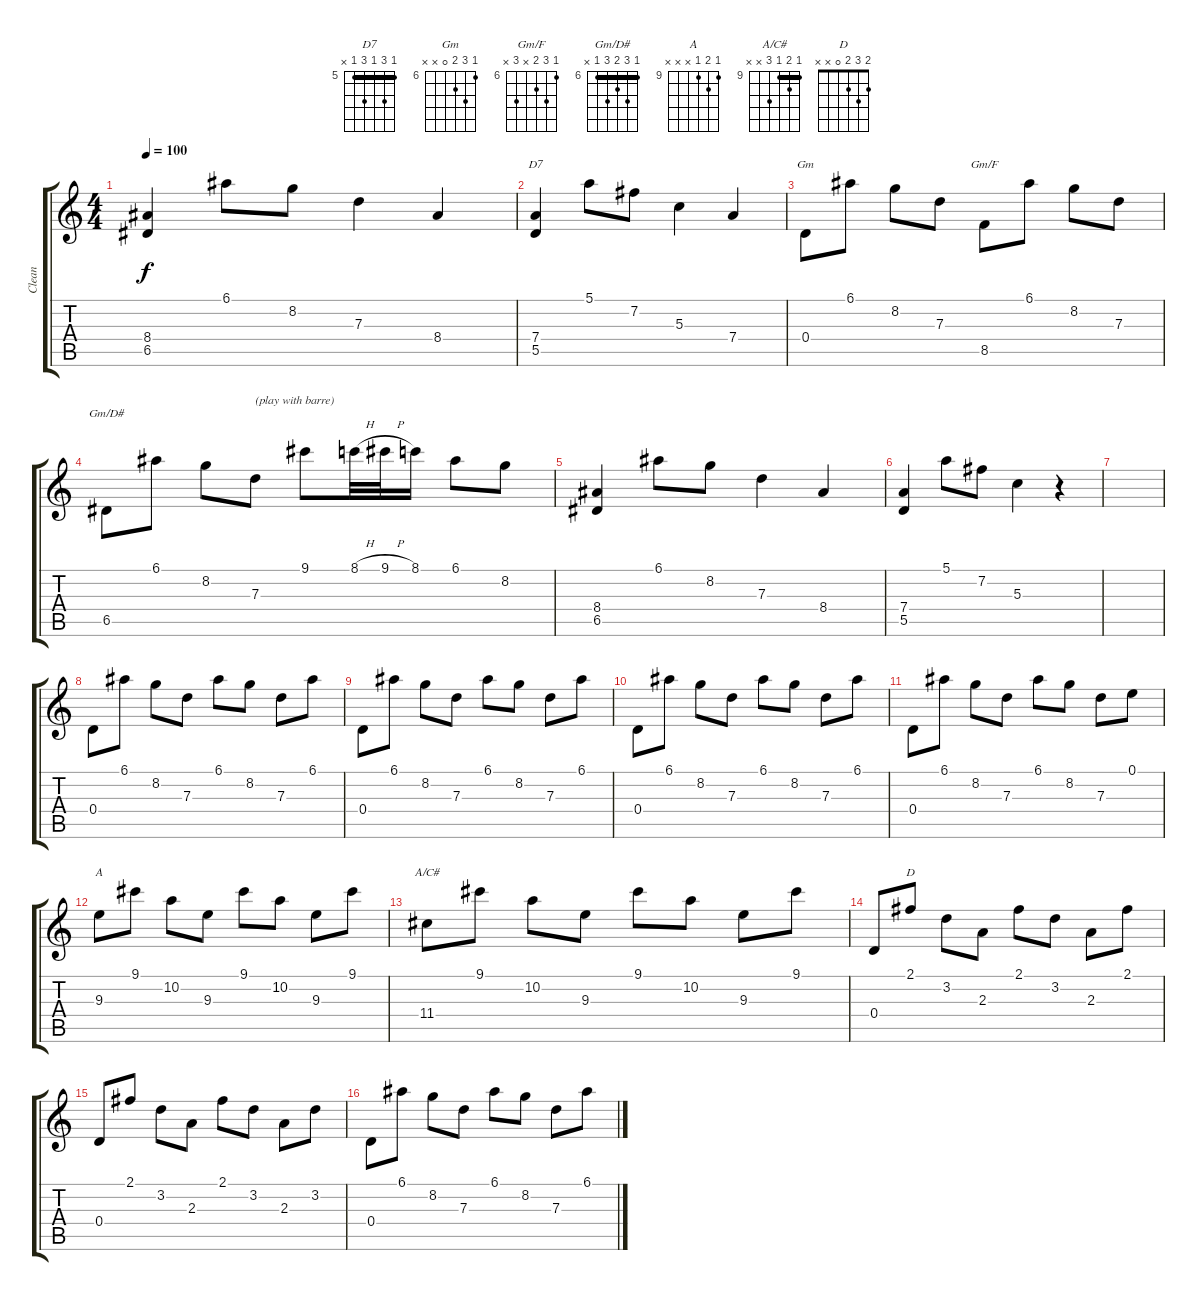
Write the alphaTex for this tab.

\track ("Clean" "Clean") {instrument acousticguitarsteel}
\staff {score tabs}
\tuning (E4 B3 G3 D3 A2 E2) {hide}
\chord ("D7" 5 7 5 7 5 x) {firstfret 5 barre 5}
\chord ("Gm" 6 8 7 0 x x) {firstfret 6}
\chord ("Gm/F" 6 8 7 x 8 x) {firstfret 6}
\chord ("Gm/D#" 6 8 7 8 6 x) {firstfret 6 barre 6}
\chord ("A" 9 10 9 x x x) {firstfret 9}
\chord ("A/C#" 9 10 9 11 x x) {firstfret 9 barre 9}
\chord ("D" 2 3 2 0 x x)
\ts (4 4)
\tempo 100
\clef g2
\ks c
(8.4 6.5).4{dy f} 6.1.8 8.2.8 7.3.4 8.4.4 |
(7.4 5.5).4{ch "D7"} 5.1.8 7.2.8 5.3.4 7.4.4 |
0.4.8{ch "Gm"} 6.1.8 8.2.8 7.3.8 8.5.8{ch "Gm/F"} 6.1.8 8.2.8 7.3.8 |
6.5.8{ch "Gm/D#"} 6.1.8 8.2.8 7.3.8{txt "(play with barre)"} 9.1.8 8.1{h}.32 9.1{h}.32 8.1.16 6.1.8 8.2.8 |
(8.4 6.5).4 6.1.8 8.2.8 7.3.4 8.4.4 |
(7.4 5.5).4 5.1.8 7.2.8 5.3.4 r.4 |
|
0.4.8 6.1.8 8.2.8 7.3.8 6.1.8 8.2.8 7.3.8 6.1.8 |
0.4.8 6.1.8 8.2.8 7.3.8 6.1.8 8.2.8 7.3.8 6.1.8 |
0.4.8 6.1.8 8.2.8 7.3.8 6.1.8 8.2.8 7.3.8 6.1.8 |
0.4.8 6.1.8 8.2.8 7.3.8 6.1.8 8.2.8 7.3.8 0.1.8 |
9.3.8{ch "A"} 9.1.8 10.2.8 9.3.8 9.1.8 10.2.8 9.3.8 9.1.8 |
11.4.8{ch "A/C#"} 9.1.8 10.2.8 9.3.8 9.1.8 10.2.8 9.3.8 9.1.8 |
0.4.8 2.1.8{ch "D"} 3.2.8 2.3.8 2.1.8 3.2.8 2.3.8 2.1.8 |
0.4.8 2.1.8 3.2.8 2.3.8 2.1.8 3.2.8 2.3.8 3.2.8 |
0.4.8 6.1.8 8.2.8 7.3.8 6.1.8 8.2.8 7.3.8 6.1.8
